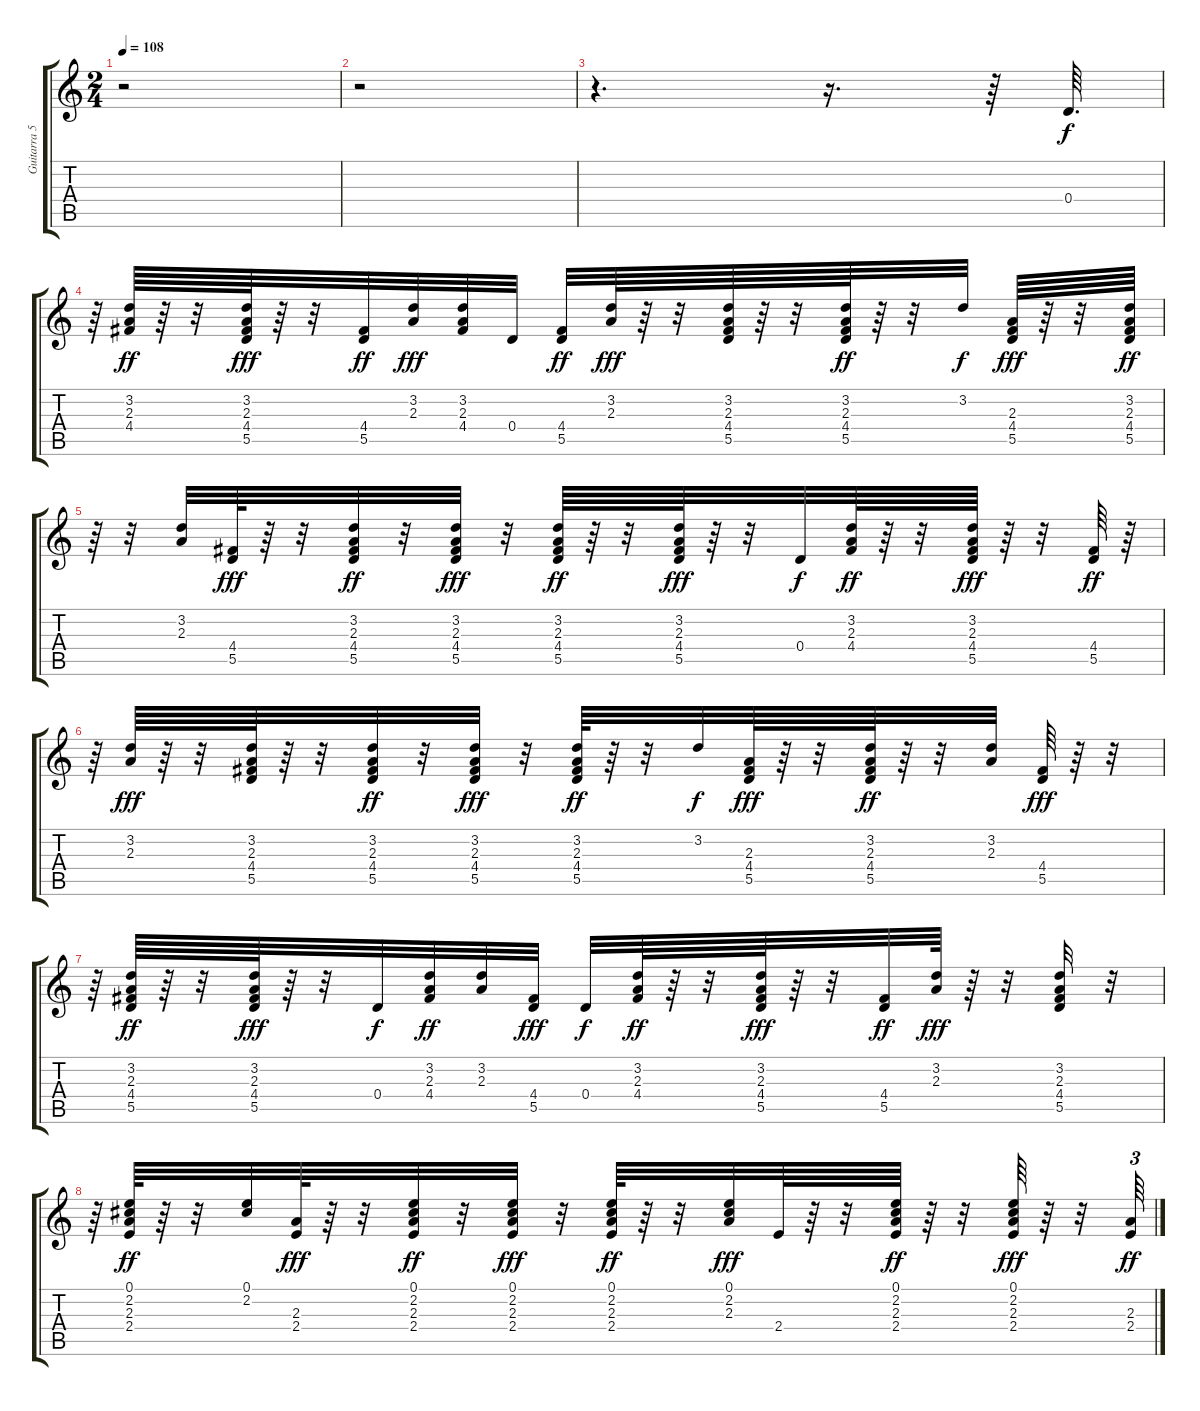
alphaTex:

\track ("Guitarra 5" "Guitarra 5") {instrument acousticguitarsteel}
\staff {score tabs}
\tuning (E4 B3 G3 D3 A2 E2) {hide}
\ts (2 4)
\tempo 108
\clef g2
\ks c
r.2{dy fff} |
r.2 |
r.4{d} r.16{d} r.64 0.4.64{d dy f} |
r.64 (3.2 2.3 4.4).64{dy ff} r.64 r.32 (3.2 2.3 4.4 5.5).64{dy fff} r.64 r.32 (4.4 5.5).32{dy ff} (3.2 2.3).32{dy fff} (3.2 2.3 4.4).32 0.4.32 (4.4 5.5).32{dy ff} (3.2 2.3).64{dy fff} r.64 r.32 (3.2 2.3 4.4 5.5).64 r.64 r.32 (3.2 2.3 4.4 5.5).64{dy ff} r.64 r.32 3.2.32{dy f} (2.3 4.4 5.5).64{dy fff} r.64 r.32 (3.2 2.3 4.4 5.5).64{dy ff} |
r.64 r.32 (3.2 2.3).32 (4.4 5.5).64{dy fff} r.64 r.32 (3.2 2.3 4.4 5.5).32{dy ff} r.32 (3.2 2.3 4.4 5.5).32{dy fff} r.32 (3.2 2.3 4.4 5.5).64{dy ff} r.64 r.32 (3.2 2.3 4.4 5.5).64{dy fff} r.64 r.32 0.4.32{dy f} (3.2 2.3 4.4).64{dy ff} r.64 r.32 (3.2 2.3 4.4 5.5).64{dy fff} r.64 r.32 (4.4 5.5).64{dy ff} r.64 |
r.64 (3.2 2.3).64{dy fff} r.64 r.32 (3.2 2.3 4.4 5.5).64 r.64 r.32 (3.2 2.3 4.4 5.5).32{dy ff} r.32 (3.2 2.3 4.4 5.5).32{dy fff} r.32 (3.2 2.3 4.4 5.5).64{dy ff} r.64 r.32 3.2.32{dy f} (2.3 4.4 5.5).64{dy fff} r.64 r.32 (3.2 2.3 4.4 5.5).64{dy ff} r.64 r.32 (3.2 2.3).32 (4.4 5.5).64{dy fff} r.64 r.32 |
r.64 (3.2 2.3 4.4 5.5).64{dy ff} r.64 r.32 (3.2 2.3 4.4 5.5).64{dy fff} r.64 r.32 0.4.32{dy f} (3.2 2.3 4.4).32{dy ff} (3.2 2.3).32 (4.4 5.5).32{dy fff} 0.4.32{dy f} (3.2 2.3 4.4).64{dy ff} r.64 r.32 (3.2 2.3 4.4 5.5).64{dy fff} r.64 r.32 (4.4 5.5).32{dy ff} (3.2 2.3).64{dy fff} r.64 r.32 (3.2 2.3 4.4 5.5).32 r.32 |
r.64 (0.1 2.2 2.3 2.4).64{dy ff} r.64 r.32 (0.1 2.2).32 (2.3 2.4).64{dy fff} r.64 r.32 (0.1 2.2 2.3 2.4).32{dy ff} r.32 (0.1 2.2 2.3 2.4).32{dy fff} r.32 (0.1 2.2 2.3 2.4).64{dy ff} r.64 r.32 (0.1 2.2 2.3).32{dy fff} 2.4.64 r.64 r.32 (0.1 2.2 2.3 2.4).64{dy ff} r.64 r.32 (0.1 2.2 2.3 2.4).64{dy fff} r.64 r.32 (2.3 2.4).64{tu (3 2) dy ff}
